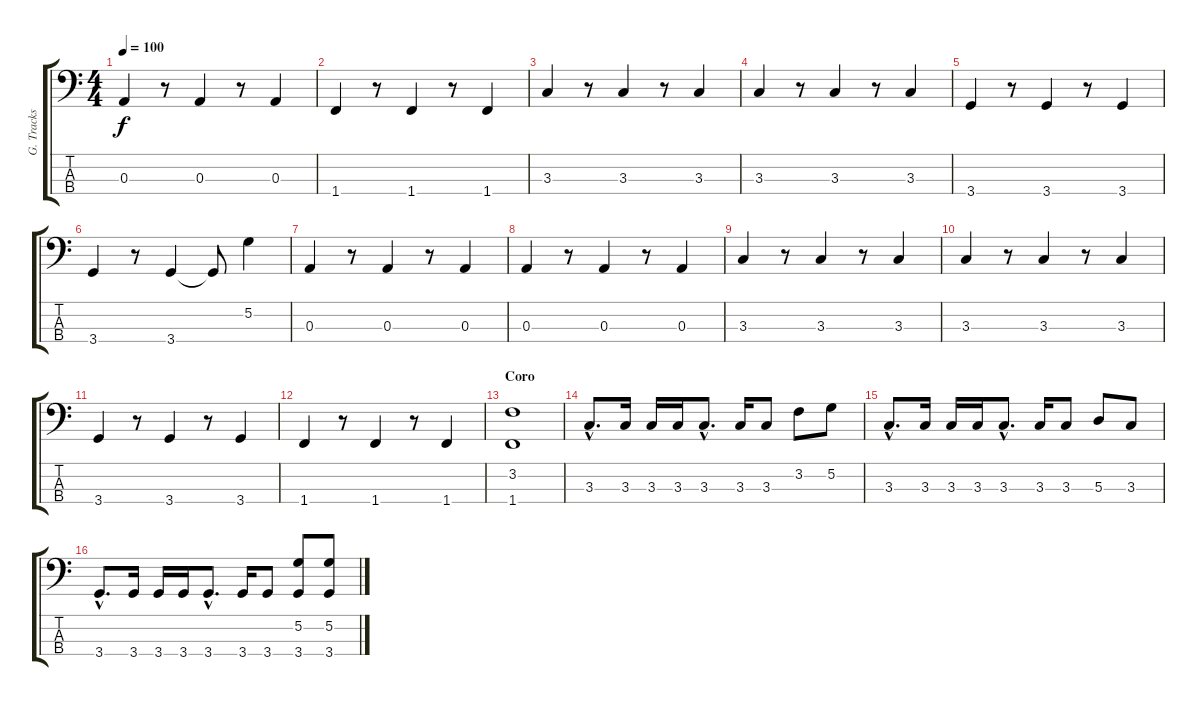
\track ("G. Tracks" "G. Tracks") {instrument electricbassfinger}
\staff {score tabs}
\tuning (G2 D2 A1 E1) {hide}
\ts (4 4)
\tempo 100
\clef f4
\ks c
0.3.4{dy f} r.8 0.3.4 r.8 0.3.4 |
1.4.4 r.8 1.4.4 r.8 1.4.4 |
3.3.4 r.8 3.3.4 r.8 3.3.4 |
3.3.4 r.8 3.3.4 r.8 3.3.4 |
3.4.4 r.8 3.4.4 r.8 3.4.4 |
3.4.4 r.8 3.4.4 3.4{t}.8 5.2.4 |
0.3.4 r.8 0.3.4 r.8 0.3.4 |
0.3.4 r.8 0.3.4 r.8 0.3.4 |
3.3.4 r.8 3.3.4 r.8 3.3.4 |
3.3.4 r.8 3.3.4 r.8 3.3.4 |
3.4.4 r.8 3.4.4 r.8 3.4.4 |
1.4.4 r.8 1.4.4 r.8 1.4.4 |
\section ("" "Coro")
(3.2 1.4).1 |
3.3{hac}.8{d} 3.3.16 3.3.16 3.3.16 3.3{hac}.8{d} 3.3.16 3.3.8 3.2.8 5.2.8 |
3.3{hac}.8{d} 3.3.16 3.3.16 3.3.16 3.3{hac}.8{d} 3.3.16 3.3.8 5.3.8 3.3.8 |
3.4{hac}.8{d} 3.4.16 3.4.16 3.4.16 3.4{hac}.8{d} 3.4.16 3.4.8 (5.2 3.4).8 (5.2 3.4).8
